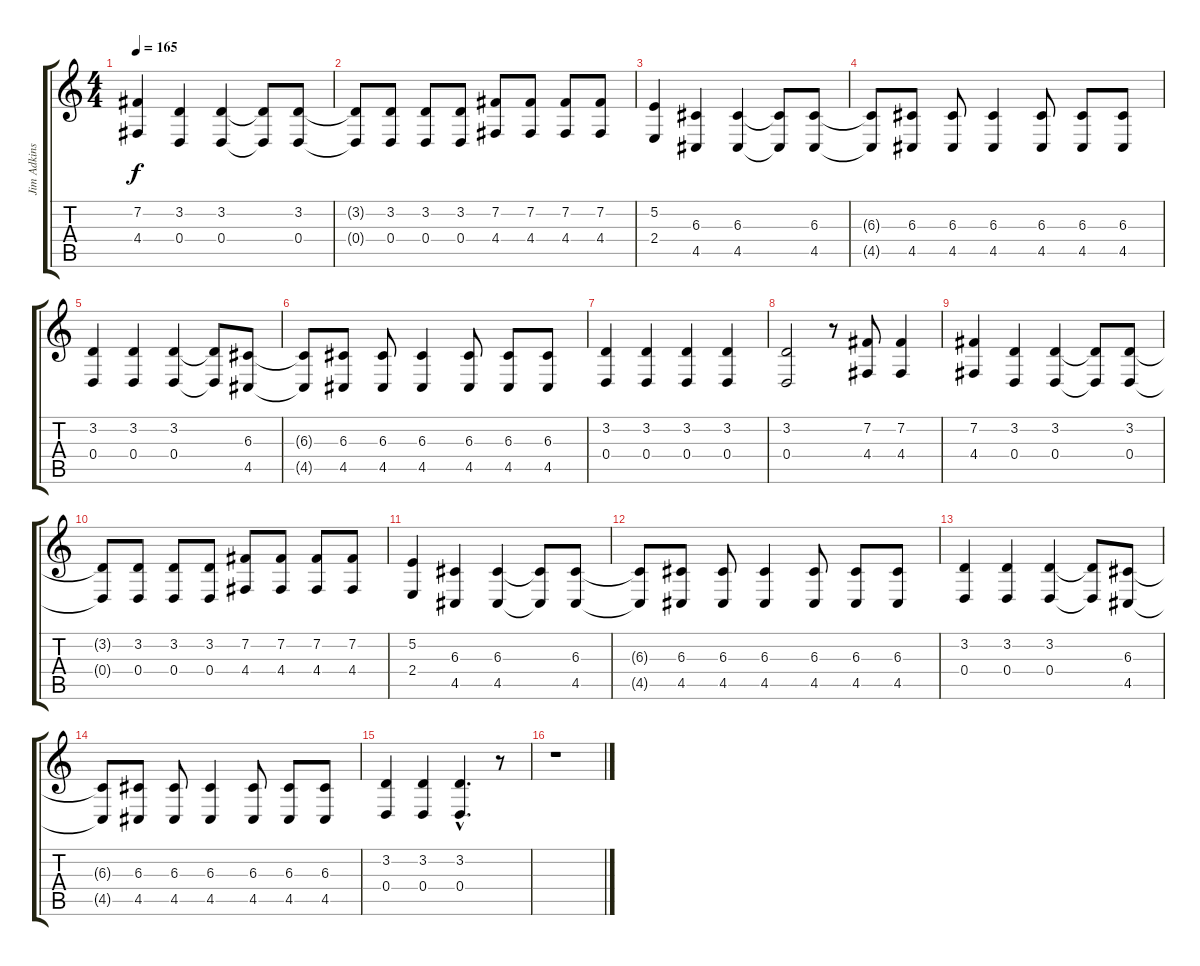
\track ("Jim Adkins (Vocals)" "Jim Adkins") {instrument lead6voice}
\staff {score tabs}
\tuning (E4 B3 G3 D3 A2 D2) {hide}
\ts (4 4)
\tempo 165
\clef g2
\ks c
(7.2 4.4).4{dy f} (3.2 0.4).4 (3.2 0.4).4 (3.2{t} 0.4{t}).8 (3.2 0.4).8 |
(3.2{t} 0.4{t}).8 (3.2 0.4).8 (3.2 0.4).8 (3.2 0.4).8 (7.2 4.4).8 (7.2 4.4).8 (7.2 4.4).8 (7.2 4.4).8 |
(5.2 2.4).4 (6.3 4.5).4 (6.3 4.5).4 (6.3{t} 4.5{t}).8 (6.3 4.5).8 |
(6.3{t} 4.5{t}).8 (6.3 4.5).8 (6.3 4.5).8 (6.3 4.5).4 (6.3 4.5).8 (6.3 4.5).8 (6.3 4.5).8 |
(3.2 0.4).4 (3.2 0.4).4 (3.2 0.4).4 (3.2{t} 0.4{t}).8 (6.3 4.5).8 |
(6.3{t} 4.5{t}).8 (6.3 4.5).8 (6.3 4.5).8 (6.3 4.5).4 (6.3 4.5).8 (6.3 4.5).8 (6.3 4.5).8 |
(3.2 0.4).4 (3.2 0.4).4 (3.2 0.4).4 (3.2 0.4).4 |
(3.2 0.4).2 r.8 (7.2 4.4).8 (7.2 4.4).4 |
(7.2 4.4).4 (3.2 0.4).4 (3.2 0.4).4 (3.2{t} 0.4{t}).8 (3.2 0.4).8 |
(3.2{t} 0.4{t}).8 (3.2 0.4).8 (3.2 0.4).8 (3.2 0.4).8 (7.2 4.4).8 (7.2 4.4).8 (7.2 4.4).8 (7.2 4.4).8 |
(5.2 2.4).4 (6.3 4.5).4 (6.3 4.5).4 (6.3{t} 4.5{t}).8 (6.3 4.5).8 |
(6.3{t} 4.5{t}).8 (6.3 4.5).8 (6.3 4.5).8 (6.3 4.5).4 (6.3 4.5).8 (6.3 4.5).8 (6.3 4.5).8 |
(3.2 0.4).4 (3.2 0.4).4 (3.2 0.4).4 (3.2{t} 0.4{t}).8 (6.3 4.5).8 |
(6.3{t} 4.5{t}).8 (6.3 4.5).8 (6.3 4.5).8 (6.3 4.5).4 (6.3 4.5).8 (6.3 4.5).8 (6.3 4.5).8 |
(3.2 0.4).4 (3.2 0.4).4 (3.2{hac} 0.4{hac}).4{d} r.8 |
r.1
